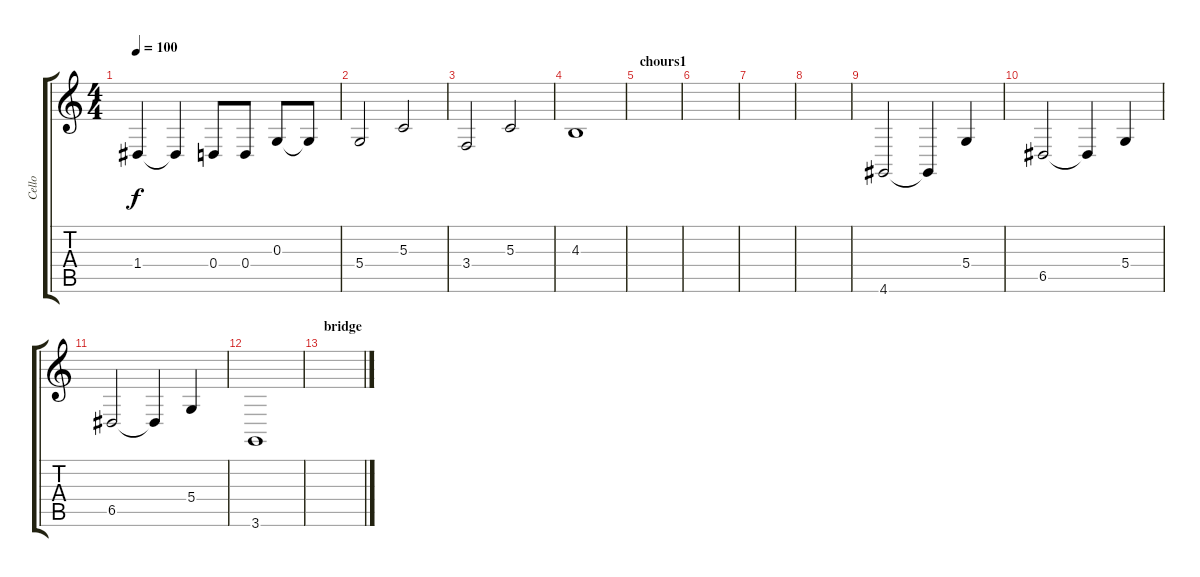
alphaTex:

\track ("Cello" "Cello") {instrument cello}
\staff {score tabs}
\tuning (E4 B3 G3 D3 A2 E2) {hide}
\ts (4 4)
\tempo 100
\clef g2
\ks c
1.4.4{dy f} 1.4{t}.4 0.4.8 0.4.8 0.3.8 0.3{t}.8 |
5.4.2 5.3.2 |
3.4.2 5.3.2 |
4.3.1 |
\section ("" "chours1")
|
|
|
|
4.6.2 4.6{t}.4 5.4.4 |
6.5.2 6.5{t}.4 5.4.4 |
6.5.2 6.5{t}.4 5.4.4 |
3.6.1 |
\section ("" "bridge")
